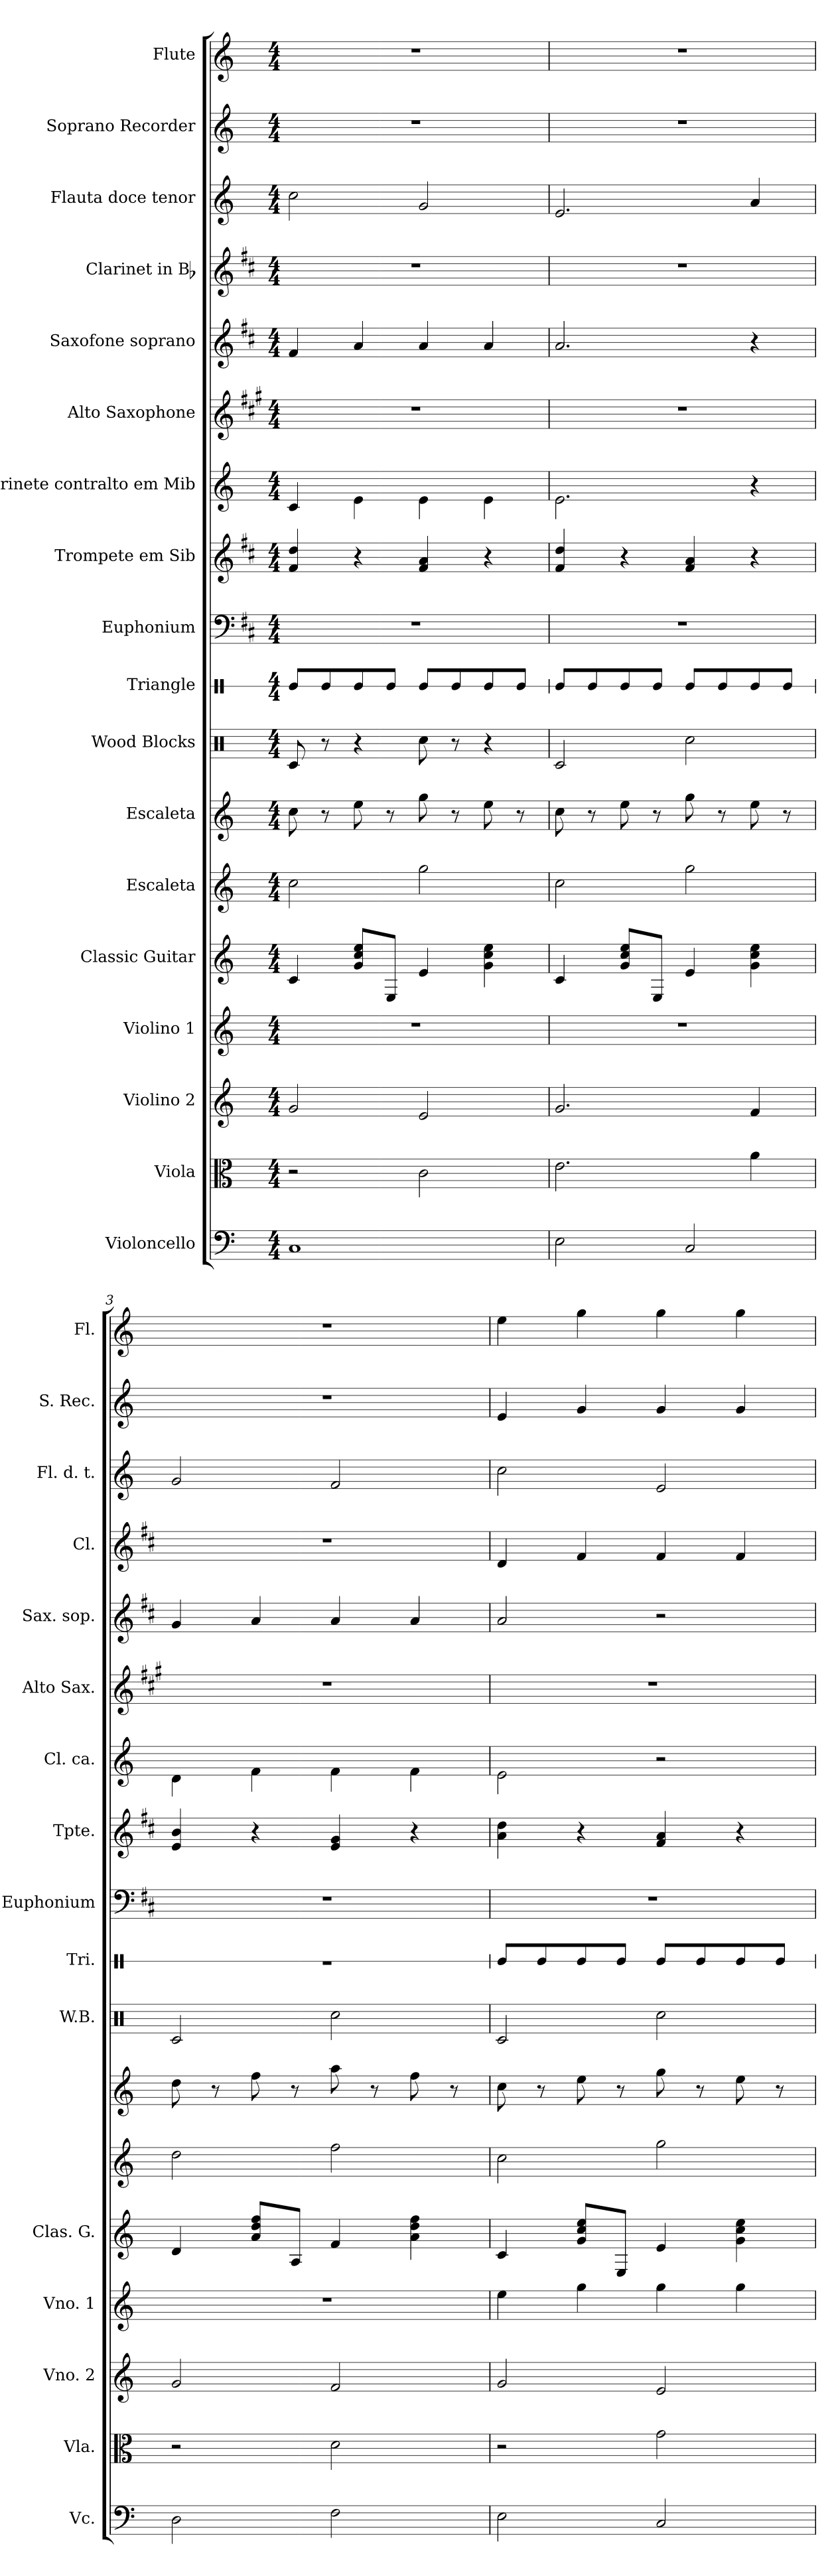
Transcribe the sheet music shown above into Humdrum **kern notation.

**kern	**kern	**kern	**kern	**kern	**kern	**kern	**kern	**kern	**kern	**kern	**kern	**kern	**kern	**kern	**kern	**kern	**kern
*part18	*part17	*part16	*part15	*part14	*part13	*part12	*part11	*part10	*part9	*part8	*part7	*part6	*part5	*part4	*part3	*part2	*part1
*staff18	*staff17	*staff16	*staff15	*staff14	*staff13	*staff12	*staff11	*staff10	*staff9	*staff8	*staff7	*staff6	*staff5	*staff4	*staff3	*staff2	*staff1
*I"Violoncello	*I"Viola	*I"Violino 2	*I"Violino 1	*I"Classic Guitar	*I"Escaleta	*I"Escaleta	*I"Wood Blocks	*I"Triangle	*I"Euphonium	*I"Trompete em Sib	*I"Clarinete contralto em Mib	*I"Alto Saxophone	*I"Saxofone soprano	*I"Clarinet in Bb	*I"Flauta doce tenor	*I"Soprano Recorder	*I"Flute
*I'Vc.	*I'Vla.	*I'Vno. 2	*I'Vno. 1	*I'Clas. G.	*	*	*I'W.B.	*I'Tri.	*I'Euphonium	*I'Tpte.	*I'Cl. ca.	*I'Alto Sax.	*I'Sax. sop.	*I'Cl.	*I'Fl. d. t.	*I'S. Rec.	*I'Fl.
!!LO:PB:g=z
*	*	*	*	*	*	*	*	*stria1	*	*	*	*	*	*	*	*	*
*clefF4	*clefC3	*clefG2	*clefG2	*clefG2	*clefG2	*clefG2	*clefX	*clefX	*clefF4	*clefG2	*clefG2	*clefG2	*clefG2	*clefG2	*clefG2	*clefG2	*clefG2
*	*	*	*	*ITrd7c12	*	*	*	*	*ITrd1c2	*ITrd1c2	*ITrd12c21	*ITrd5c9	*ITrd1c2	*ITrd1c2	*	*ITrd-7c-12	*
*k[]	*k[]	*k[]	*k[]	*k[]	*k[]	*k[]	*k[]	*k[]	*k[]	*k[]	*k[]	*k[]	*k[]	*k[]	*k[]	*k[]	*k[]
*C:	*C:	*C:	*C:	*C:	*C:	*C:	*C:	*C:	*C:	*C:	*C:	*C:	*C:	*C:	*C:	*C:	*C:
*M4/4	*M4/4	*M4/4	*M4/4	*M4/4	*M4/4	*M4/4	*M4/4	*M4/4	*M4/4	*M4/4	*M4/4	*M4/4	*M4/4	*M4/4	*M4/4	*M4/4	*M4/4
=1	=1	=1	=1	=1	=1	=1	=1	=1	=1	=1	=1	=1	=1	=1	=1	=1	=1
*	*	*	*^	*	*	*	*	*	*	*	*	*	*	*	*	*	*^
1Ci	2r	2gi/	1r	4ryy	4Ci/	2cci\	8cci\	8Rci/	8Rei/L	1r	4ei/ 4cci	4Ci/	1r	4ei/	1r	2cci\	1r	1r	4ryy
.	.	.	.	.	.	.	8r	8r	8Rei/	.	.	.	.	.	.	.	.	.	.
*	*	*	*MM90	*	*	*	*	*	*	*	*	*	*	*	*	*	*	*MM90	*
.	.	.	.	2.ryy	8Gi/ 8ci 8eiL	.	8eei\	4r	8Rei/	.	4r	4Ei\	.	4gi/	.	.	.	.	2.ryy
.	.	.	.	.	8EEi/J	.	8r	.	8Rei/J	.	.	.	.	.	.	.	.	.	.
.	2ci\	2ei/	.	.	4Ei/	2ggi\	8ggi\	8Rcci\	8Rei/L	.	4ei/ 4gi	4Ei\	.	4gi/	.	2gi/	.	.	.
.	.	.	.	.	.	.	8r	8r	8Rei/	.	.	.	.	.	.	.	.	.	.
.	.	.	.	.	4Gi\ 4ci 4ei	.	8eei\	4r	8Rei/	.	4r	4Ei\	.	4gi/	.	.	.	.	.
.	.	.	.	.	.	.	8r	.	8Rei/J	.	.	.	.	.	.	.	.	.	.
*	*	*	*v	*v	*	*	*	*	*	*	*	*	*	*	*	*	*	*v	*v
=2	=2	=2	=2	=2	=2	=2	=2	=2	=2	=2	=2	=2	=2	=2	=2	=2	=2
2Ei\	2.ei\	2.gi/	1r	4Ci/	2cci\	8cci\	2Rci/	8Rei/L	1r	4ei/ 4cci	2.Ei\	1r	2.gi/	1r	2.ei/	1r	1r
.	.	.	.	.	.	8r	.	8Rei/	.	.	.	.	.	.	.	.	.
.	.	.	.	8Gi/ 8ci 8eiL	.	8eei\	.	8Rei/	.	4r	.	.	.	.	.	.	.
.	.	.	.	8EEi/J	.	8r	.	8Rei/J	.	.	.	.	.	.	.	.	.
2Ci/	.	.	.	4Ei/	2ggi\	8ggi\	2Rcci\	8Rei/L	.	4ei/ 4gi	.	.	.	.	.	.	.
.	.	.	.	.	.	8r	.	8Rei/	.	.	.	.	.	.	.	.	.
.	4ai\	4fi/	.	4Gi\ 4ci 4ei	.	8eei\	.	8Rei/	.	4r	4r	.	4r	.	4ai/	.	.
.	.	.	.	.	.	8r	.	8Rei/J	.	.	.	.	.	.	.	.	.
=3	=3	=3	=3	=3	=3	=3	=3	=3	=3	=3	=3	=3	=3	=3	=3	=3	=3
2Di\	2r	2gi/	1r	4Di/	2ddi\	8ddi\	2Rci/	1r	1r	4di/ 4ai	4Di\	1r	4fi/	1r	2gi/	1r	1r
.	.	.	.	.	.	8r	.	.	.	.	.	.	.	.	.	.	.
.	.	.	.	8Ai/ 8di 8fiL	.	8ffi\	.	.	.	4r	4Fi\	.	4gi/	.	.	.	.
.	.	.	.	8AAi/J	.	8r	.	.	.	.	.	.	.	.	.	.	.
2Fi\	2di\	2fi/	.	4Fi/	2ffi\	8aai\	2Rcci\	.	.	4di/ 4fi	4Fi\	.	4gi/	.	2fi/	.	.
.	.	.	.	.	.	8r	.	.	.	.	.	.	.	.	.	.	.
.	.	.	.	4Ai\ 4di 4fi	.	8ffi\	.	.	.	4r	4Fi\	.	4gi/	.	.	.	.
.	.	.	.	.	.	8r	.	.	.	.	.	.	.	.	.	.	.
=4	=4	=4	=4	=4	=4	=4	=4	=4	=4	=4	=4	=4	=4	=4	=4	=4	=4
2Ei\	2r	2gi/	4eei\	4Ci/	2cci\	8cci\	2Rci/	8Rei/L	1r	4gi\ 4cci	2Ei\	1r	2gi/	4ci/	2cci\	4eei/	4eei\
.	.	.	.	.	.	8r	.	8Rei/	.	.	.	.	.	.	.	.	.
.	.	.	4ggi\	8Gi/ 8ci 8eiL	.	8eei\	.	8Rei/	.	4r	.	.	.	4ei/	.	4ggi/	4ggi\
.	.	.	.	8EEi/J	.	8r	.	8Rei/J	.	.	.	.	.	.	.	.	.
2Ci/	2gi\	2ei/	4ggi\	4Ei/	2ggi\	8ggi\	2Rcci\	8Rei/L	.	4ei/ 4gi	2r	.	2r	4ei/	2ei/	4ggi/	4ggi\
.	.	.	.	.	.	8r	.	8Rei/	.	.	.	.	.	.	.	.	.
.	.	.	4ggi\	4Gi\ 4ci 4ei	.	8eei\	.	8Rei/	.	4r	.	.	.	4ei/	.	4ggi/	4ggi\
.	.	.	.	.	.	8r	.	8Rei/J	.	.	.	.	.	.	.	.	.
=	=	=	=	=	=	=	=	=	=	=	=	=	=	=	=	=	=
*-	*-	*-	*-	*-	*-	*-	*-	*-	*-	*-	*-	*-	*-	*-	*-	*-	*-
